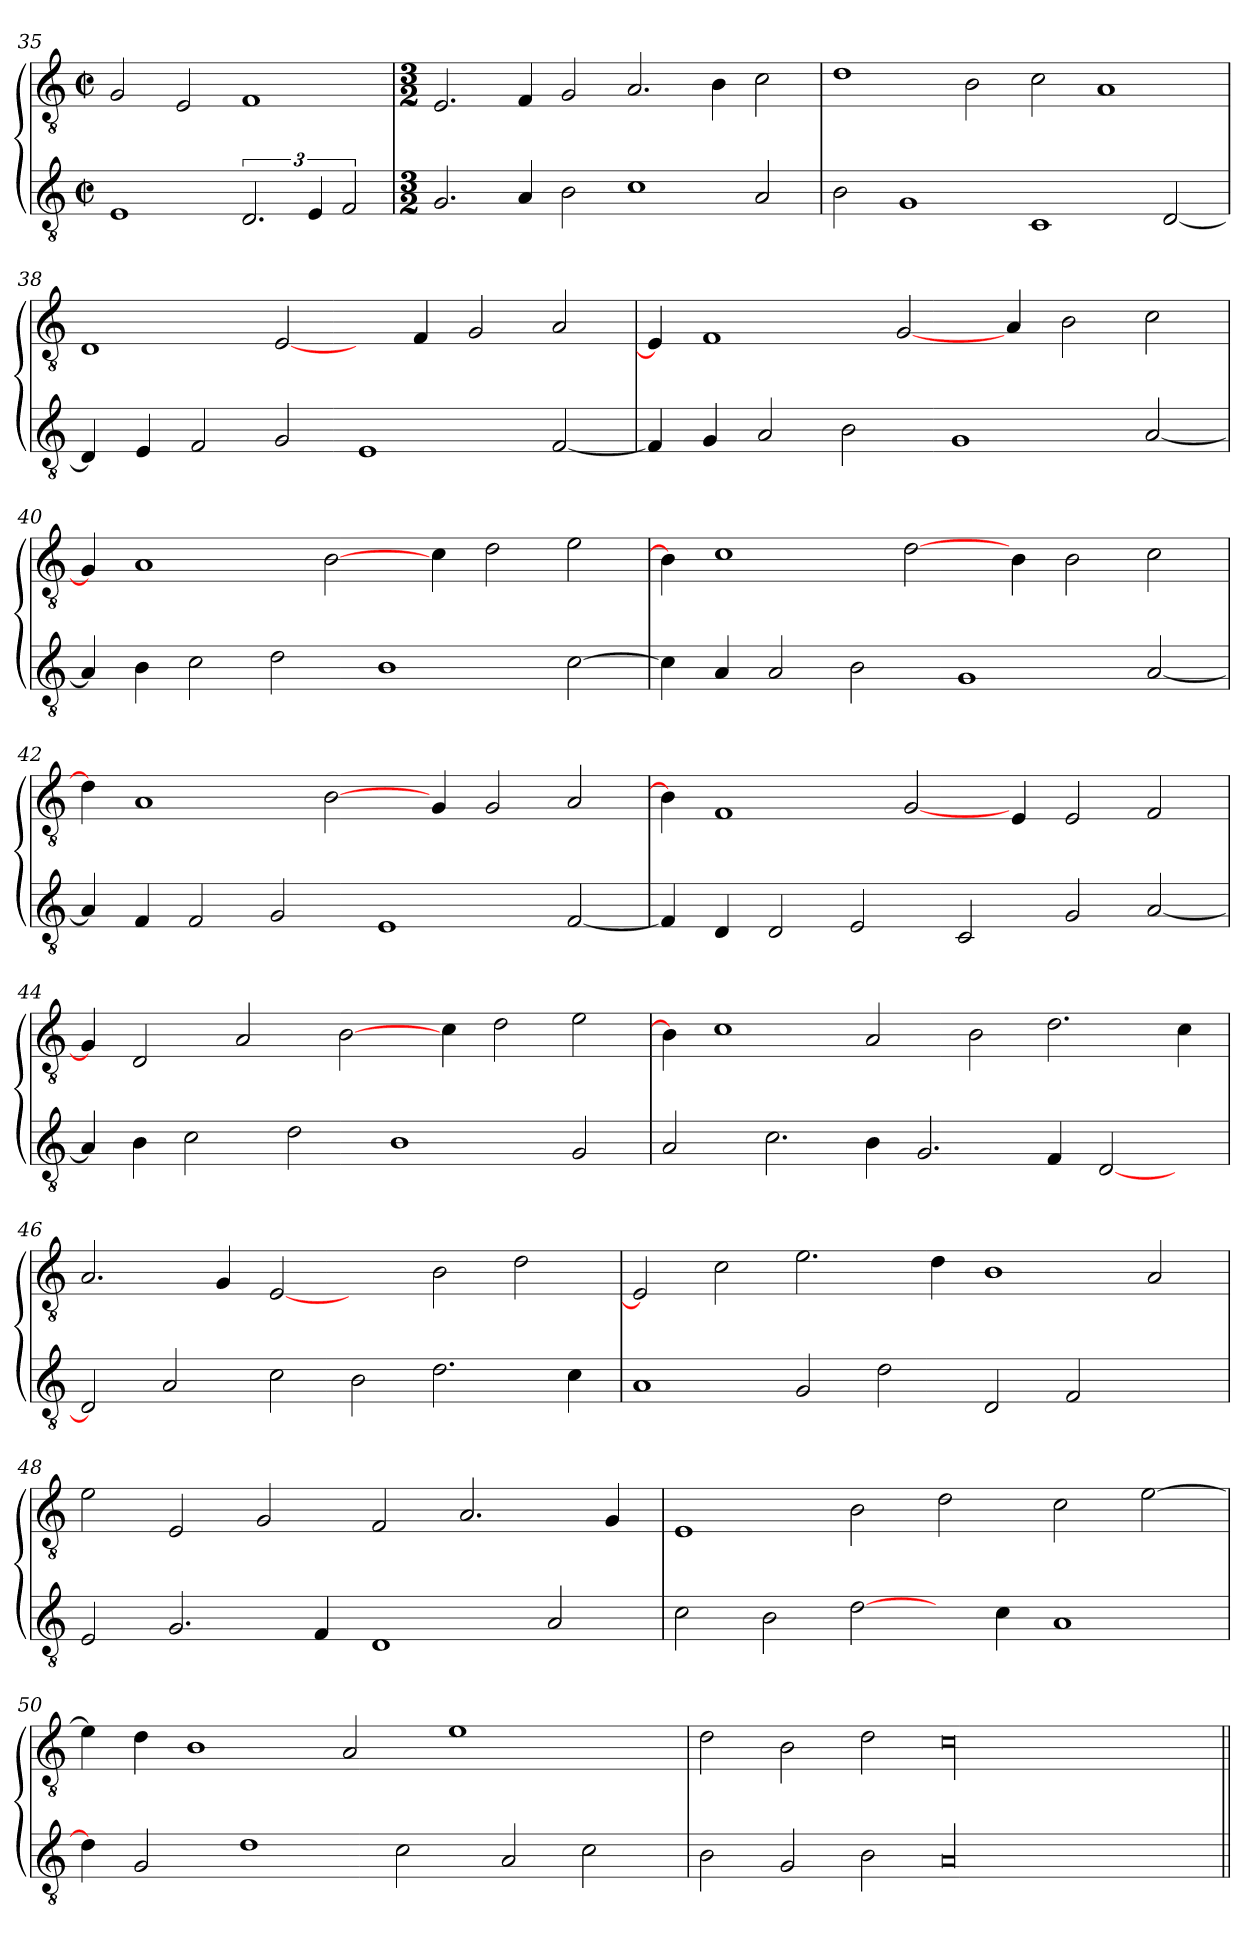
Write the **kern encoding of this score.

**kern	**kern
*part1	*part1
*staff2	*staff1
*clefGv2	*clefGv2
*k[]	*k[]
*M2/2	*M2/2
*met(c|)	*met(c|)
=35	=35
1E	2G/
.	2E/
3.D/	1F
6E/	.
3F/	.
=36	=36
*M3/2	*M3/2
2.G/	2.E/
4A/	4F/
2B\	2G/
1c	2.A/
.	4B\
2A/	2c\
=37	=37
2B\	1d
1G	.
.	2B\
1C	2c\
.	1A
[2D/	.
=38	=38
4D/]	1D
4E/	.
2F/	.
2G/	[2E/
1E	4ryy
.	4F/
.	2G/
[2F/	2A/
=39	=39
4F/]	4E/]
4G/	1F
2A/	.
2B\	.
.	[2G/
1G	.
.	4A/
.	2B\
[2A/	2c\
=40	=40
4A/]	4G/]
4B\	1A
2c\	.
2d\	.
.	[2B\
1B	.
.	4c\
.	2d\
[2c\	2e\
=41	=41
4c\]	4B\]
4A/	1c
2A/	.
2B\	.
.	[2d\
1G	.
.	4B\
.	2B\
[2A/	2c\
=42	=42
4A/]	4d\]
4F/	1A
2F/	.
2G/	.
.	[2B\
1E	.
.	4G/
.	2G/
[2F/	2A/
=43	=43
4F/]	4B\]
4D/	1F
2D/	.
2E/	.
.	[2G/
2C/	.
.	4E/
2G/	2E/
[2A/	2F/
=44	=44
4A/]	4G/]
4B\	2D/
2c\	.
.	2A/
2d\	.
.	[2B\
1B	.
.	4c\
.	2d\
2G/	2e\
=45	=45
2A/	4B\]
.	1c
2.c\	.
4B\	2A/
2.G/	.
.	2B\
4F/	2.d\
[2D	.
4ryy	4c\
=46	=46
2D/]	2.A/
2A/	.
.	4G/
2c\	[2E
2B\	2ryy
2.d\	2B\
.	2d\
4c\	.
=47	=47
1A	2E]
.	2c\
2G/	2.e\
2d\	.
.	4d\
2D/	1B
2F/	.
2ryy	2A/
=48	=48
2E/	2e\
2.G/	2E/
.	2G/
4F/	.
1D	2F/
.	2.A/
2A/	.
.	4G/
=49	=49
2c\	1E
2B\	.
[2d\	2B\
4ryy	2d\
4c\	.
1A	2c\
.	[2e\
=50	=50
4d\]	4e\]
2G/	4d\
.	1B
1d	.
.	2A/
2c\	.
.	1e
2A/	.
2c\	.
.	4ryy
=51	=51
2B\	2d\
2G/	2B\
2B\	2d\
00A/	00c\
=||	=||
*-	*-
